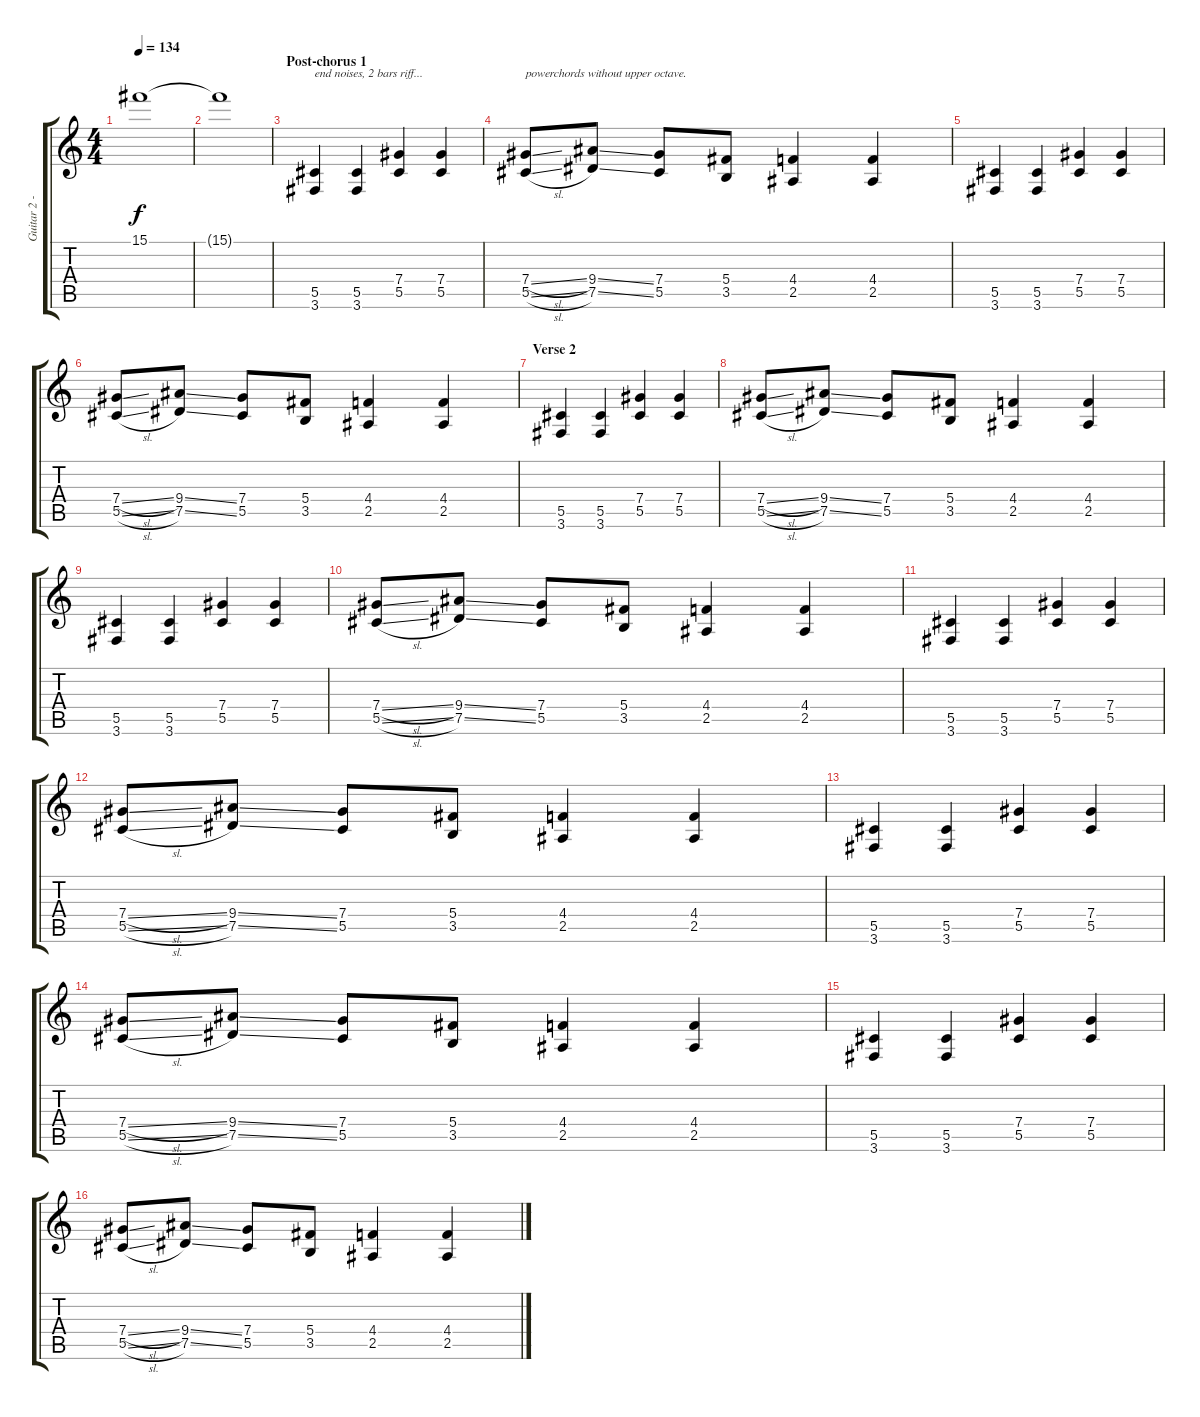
\track ("Guitar 2 - Eb" "Guitar 2 -") {instrument overdrivenguitar}
\staff {score tabs}
\tuning (Eb4 Bb3 Gb3 Db3 Ab2 Eb2) {hide}
\ts (4 4)
\tempo 134
\clef g2
\ks c
15.1{t}.1{dy f} |
15.1{t}.1 |
\section ("" "Post-chorus 1")
(5.5 3.6).4{txt "end noises, 2 bars riff..."} (5.5 3.6).4 (7.4 5.5).4 (7.4 5.5).4 |
(7.4{sl} 5.5{sl}).8{txt "powerchords without upper octave."} (9.4{ss} 7.5{ss}).8 (7.4 5.5).8 (5.4 3.5).8 (4.4 2.5).4 (4.4 2.5).4 |
(5.5 3.6).4 (5.5 3.6).4 (7.4 5.5).4 (7.4 5.5).4 |
(7.4{sl} 5.5{sl}).8 (9.4{ss} 7.5{ss}).8 (7.4 5.5).8 (5.4 3.5).8 (4.4 2.5).4 (4.4 2.5).4 |
\section ("" "Verse 2")
(5.5 3.6).4 (5.5 3.6).4 (7.4 5.5).4 (7.4 5.5).4 |
(7.4{sl} 5.5{sl}).8 (9.4{ss} 7.5{ss}).8 (7.4 5.5).8 (5.4 3.5).8 (4.4 2.5).4 (4.4 2.5).4 |
(5.5 3.6).4 (5.5 3.6).4 (7.4 5.5).4 (7.4 5.5).4 |
(7.4{sl} 5.5{sl}).8 (9.4{ss} 7.5{ss}).8 (7.4 5.5).8 (5.4 3.5).8 (4.4 2.5).4 (4.4 2.5).4 |
(5.5 3.6).4 (5.5 3.6).4 (7.4 5.5).4 (7.4 5.5).4 |
(7.4{sl} 5.5{sl}).8 (9.4{ss} 7.5{ss}).8 (7.4 5.5).8 (5.4 3.5).8 (4.4 2.5).4 (4.4 2.5).4 |
(5.5 3.6).4 (5.5 3.6).4 (7.4 5.5).4 (7.4 5.5).4 |
(7.4{sl} 5.5{sl}).8 (9.4{ss} 7.5{ss}).8 (7.4 5.5).8 (5.4 3.5).8 (4.4 2.5).4 (4.4 2.5).4 |
(5.5 3.6).4 (5.5 3.6).4 (7.4 5.5).4 (7.4 5.5).4 |
(7.4{sl} 5.5{sl}).8 (9.4{ss} 7.5{ss}).8 (7.4 5.5).8 (5.4 3.5).8 (4.4 2.5).4 (4.4 2.5).4
